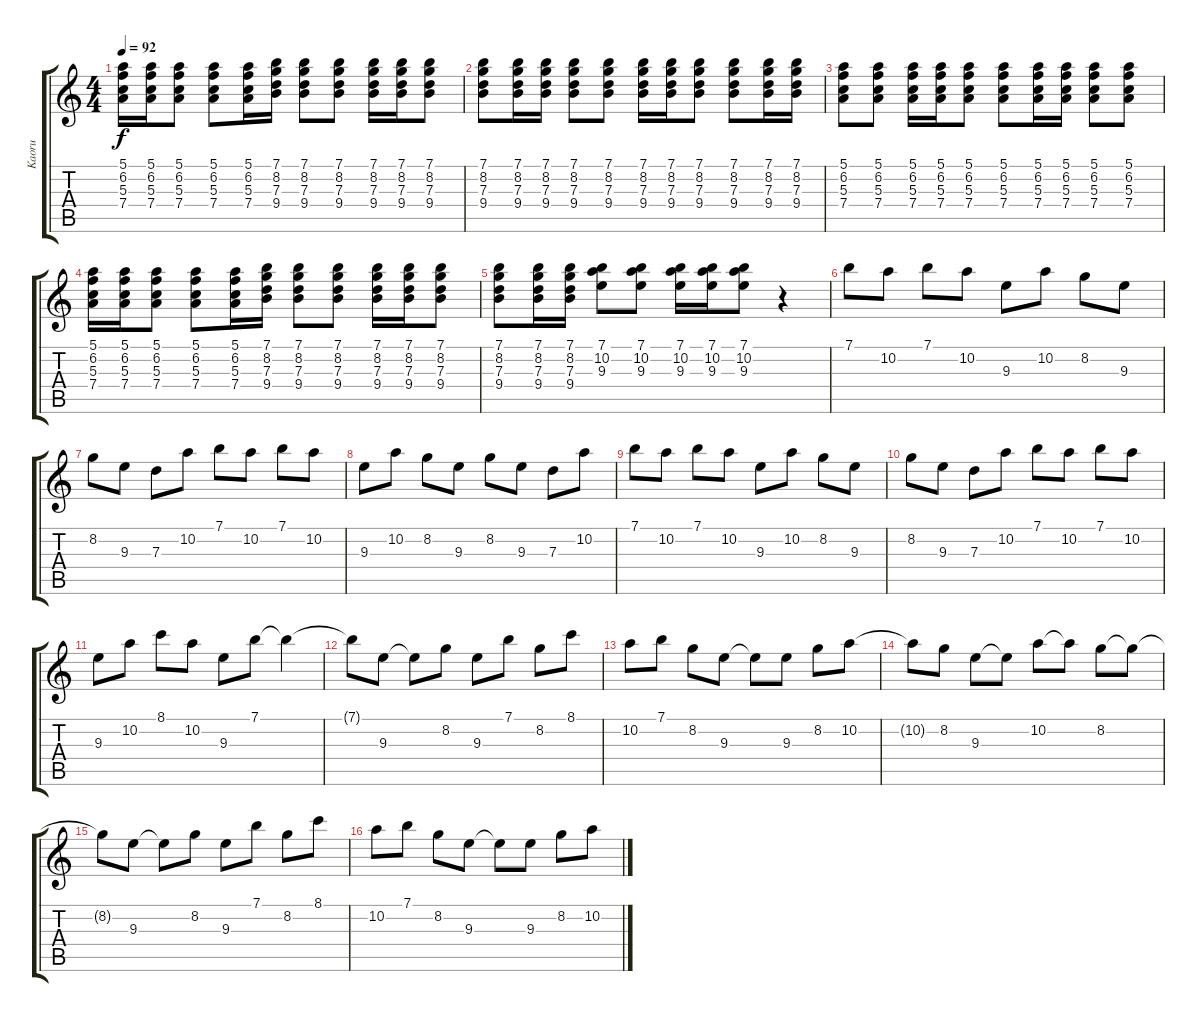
\track ("Kaoru" "Kaoru") {instrument electricguitarclean}
\staff {score tabs}
\tuning (E4 B3 G3 D3 A2 E2) {hide}
\ts (4 4)
\tempo 92
\clef g2
\ks c
(5.1 6.2 5.3 7.4).16{dy f} (5.1 6.2 5.3 7.4).16 (5.1 6.2 5.3 7.4).8 (5.1 6.2 5.3 7.4).8 (5.1 6.2 5.3 7.4).16 (7.1 8.2 7.3 9.4).16 (7.1 8.2 7.3 9.4).8 (7.1 8.2 7.3 9.4).8 (7.1 8.2 7.3 9.4).16 (7.1 8.2 7.3 9.4).16 (7.1 8.2 7.3 9.4).8 |
(7.1 8.2 7.3 9.4).8 (7.1 8.2 7.3 9.4).16 (7.1 8.2 7.3 9.4).16 (7.1 8.2 7.3 9.4).8 (7.1 8.2 7.3 9.4).8 (7.1 8.2 7.3 9.4).16 (7.1 8.2 7.3 9.4).16 (7.1 8.2 7.3 9.4).8 (7.1 8.2 7.3 9.4).8 (7.1 8.2 7.3 9.4).16 (7.1 8.2 7.3 9.4).16 |
(5.1 6.2 5.3 7.4).8 (5.1 6.2 5.3 7.4).8 (5.1 6.2 5.3 7.4).16 (5.1 6.2 5.3 7.4).16 (5.1 6.2 5.3 7.4).8 (5.1 6.2 5.3 7.4).8 (5.1 6.2 5.3 7.4).16 (5.1 6.2 5.3 7.4).16 (5.1 6.2 5.3 7.4).8 (5.1 6.2 5.3 7.4).8 |
(5.1 6.2 5.3 7.4).16 (5.1 6.2 5.3 7.4).16 (5.1 6.2 5.3 7.4).8 (5.1 6.2 5.3 7.4).8 (5.1 6.2 5.3 7.4).16 (7.1 8.2 7.3 9.4).16 (7.1 8.2 7.3 9.4).8 (7.1 8.2 7.3 9.4).8 (7.1 8.2 7.3 9.4).16 (7.1 8.2 7.3 9.4).16 (7.1 8.2 7.3 9.4).8 |
(7.1 8.2 7.3 9.4).8 (7.1 8.2 7.3 9.4).16 (7.1 8.2 7.3 9.4).16 (7.1 10.2 9.3).8 (7.1 10.2 9.3).8 (7.1 10.2 9.3).16 (7.1 10.2 9.3).16 (7.1 10.2 9.3).8 r.4 |
7.1.8{volume 15} 10.2.8 7.1.8 10.2.8 9.3.8 10.2.8 8.2.8 9.3.8 |
8.2.8 9.3.8 7.3.8 10.2.8 7.1.8 10.2.8 7.1.8 10.2.8 |
9.3.8 10.2.8 8.2.8 9.3.8 8.2.8 9.3.8 7.3.8 10.2.8 |
7.1.8 10.2.8 7.1.8 10.2.8 9.3.8 10.2.8 8.2.8 9.3.8 |
8.2.8 9.3.8 7.3.8 10.2.8 7.1.8 10.2.8 7.1.8 10.2.8 |
9.3.8 10.2.8 8.1.8 10.2.8 9.3.8 7.1.8 7.1{t}.4 |
7.1{t}.8 9.3.8 9.3{t}.8 8.2.8 9.3.8 7.1.8 8.2.8 8.1.8 |
10.2.8 7.1.8 8.2.8 9.3.8 9.3{t}.8 9.3.8 8.2.8 10.2.8 |
10.2{t}.8 8.2.8 9.3.8 9.3{t}.8 10.2.8 10.2{t}.8 8.2.8 8.2{t}.8 |
8.2{t}.8 9.3.8 9.3{t}.8 8.2.8 9.3.8 7.1.8 8.2.8 8.1.8 |
10.2.8 7.1.8 8.2.8 9.3.8 9.3{t}.8 9.3.8 8.2.8 10.2.8
